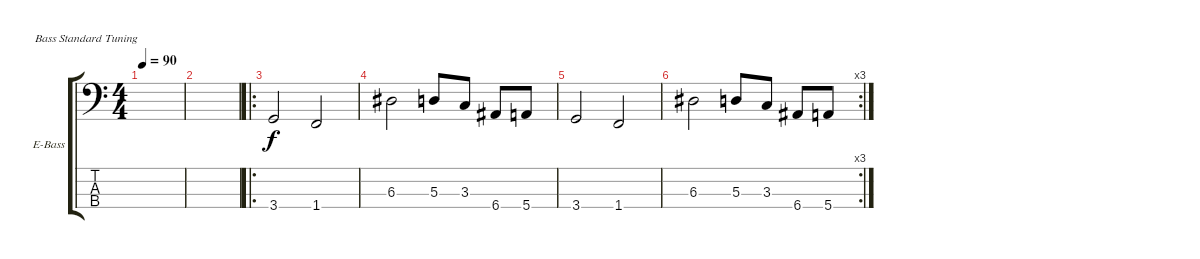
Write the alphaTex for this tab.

\defaultSystemsLayout 4
\bracketExtendMode groupsimilarinstruments
\firstSystemTrackNameOrientation horizontal
\otherSystemsTrackNameOrientation horizontal
\track ("Electric Bass" "E-Bass") {instrument electricbassfinger}
\staff {score tabs}
\tuning (G2 D2 A1 E1)
\ts (4 4)
\tempo 90
\clef f4
\scale
0.487395
\ks c
|
\scale
0.256303 |
\ro
\scale
0.256303 3.4.2 1.4.2 |
6.3.2 5.3.8 3.3.8 6.4.8 5.4.8 |
3.4.2 1.4.2 |
\rc 3
6.3.2 5.3.8 3.3.8 6.4.8 5.4.8
